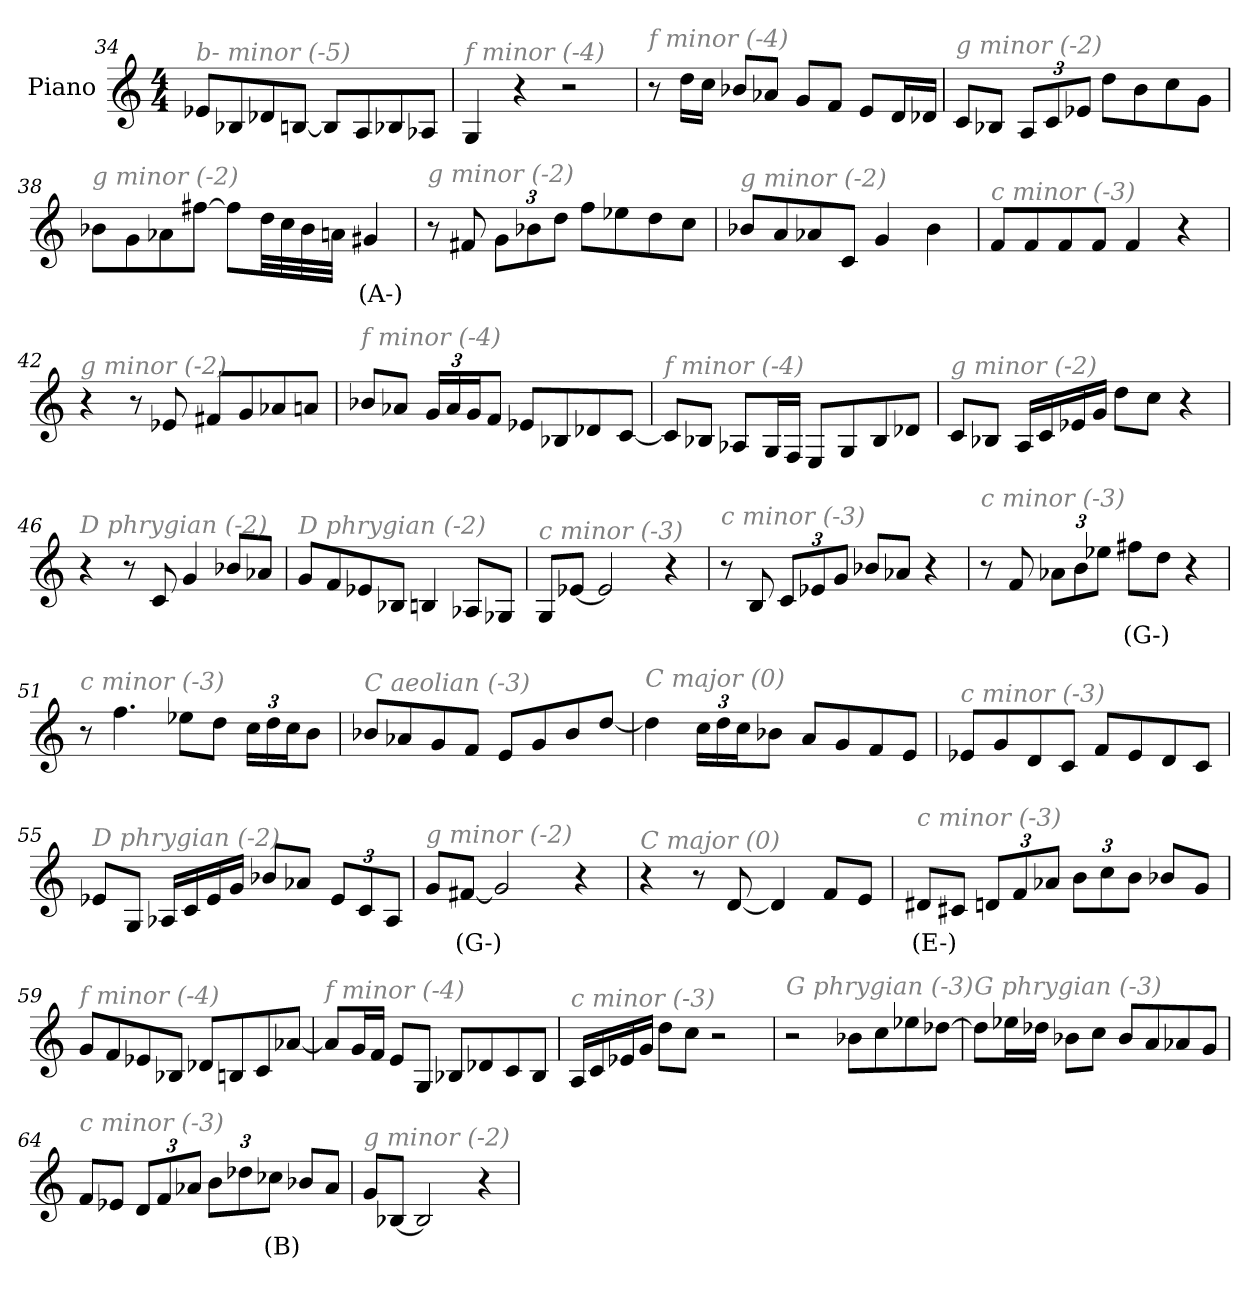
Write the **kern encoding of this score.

**kern	**text
*part1	*part1
*staff1	*staff1
*I"Piano	*
*I'Pno	*
*clefG2	*
*k[]	*
*M4/4	*
=34	=34
!LO:TX:i:color=#808080:t=b- minor (-5)	!
8e-X/L	.
8B-X/	.
8d-X/	.
[8Bn/J	.
8B/L]	.
8A/	.
8B-X/	.
8A-X/J	.
=35	=35
!LO:TX:i:color=#808080:t=f minor (-4)	!
4G/	.
4r	.
2r	.
!!LO:LB:g=z
=36	=36
!LO:TX:i:color=#808080:t=f minor (-4)	!
8r	.
16dd\LL	.
16cc\JJ	.
8b-X/L	.
8a-X/J	.
8g/L	.
8f/J	.
8e/L	.
16d/L	.
16d-X/JJ	.
=37	=37
!LO:TX:i:color=#808080:t=g minor (-2)	!
8c/L	.
8B-X/J	.
*Xbrackettup	*
12A/L	.
12c/	.
12e-X/J	.
8dd\L	.
8b\	.
8cc\	.
8g\J	.
=38	=38
!LO:TX:i:color=#808080:t=g minor (-2)	!
8b-X\L	.
8g\	.
8a-X\	.
[8ff#X\J	.
8ff#\L]	.
32dd\LL	.
32cc\	.
32b-\	.
32an\JJJ	.
4g#Xi/	(A-)
!!LO:PB:g=z
=39	=39
!LO:TX:i:color=#808080:t=g minor (-2)	!
8r	.
8f#X/	.
12g\L	.
12b-X\	.
12dd\J	.
8ff\L	.
8ee-X\	.
8dd\	.
8cc\J	.
=40	=40
!LO:TX:i:color=#808080:t=g minor (-2)	!
8b-X/L	.
8a/	.
8a-X/	.
8c/J	.
4g/	.
4b-\	.
=41	=41
!LO:TX:i:color=#808080:t=c minor (-3)	!
8f/L	.
8f/	.
8f/	.
8f/J	.
4f/	.
4r	.
=42	=42
!LO:TX:i:color=#808080:t=g minor (-2)	!
4r	.
8r	.
8e-X/	.
8f#X/L	.
8g/	.
8a-X/	.
8an/J	.
!!LO:LB:g=z
=43	=43
!LO:TX:i:color=#808080:t=f minor (-4)	!
8b-X/L	.
8a-X/J	.
24g/LL	.
24a-/	.
24g/J	.
8f/J	.
8e-X/L	.
8B-X/	.
8d-X/	.
[8c/J	.
=44	=44
!LO:TX:i:color=#808080:t=f minor (-4)	!
8c/L]	.
8B-X/J	.
8A-X/L	.
16G/L	.
16F/JJ	.
8E/L	.
8G/	.
8B-/	.
8d-X/J	.
=45	=45
!LO:TX:i:color=#808080:t=g minor (-2)	!
8c/L	.
8B-X/J	.
16A/LL	.
16c/	.
16e-X/	.
16g/JJ	.
8dd\L	.
8cc\J	.
4r	.
=46	=46
!LO:TX:i:color=#808080:t=D phrygian (-2)	!
4r	.
8r	.
8c/	.
4g/	.
8b-X/L	.
8a-X/J	.
!!LO:LB:g=z
=47	=47
!LO:TX:i:color=#808080:t=D phrygian (-2)	!
8g/L	.
8f/	.
8e-X/	.
8B-X/J	.
4Bn/	.
8A-X/L	.
8G-X/J	.
=48	=48
!LO:TX:i:color=#808080:t=c minor (-3)	!
8G/L	.
[8e-X/J	.
2e-/]	.
4r	.
=49	=49
!LO:TX:i:color=#808080:t=c minor (-3)	!
8r	.
8B/	.
12c/L	.
12e-X/	.
12g/J	.
8b-X/L	.
8a-X/J	.
4r	.
=50	=50
!LO:TX:i:color=#808080:t=c minor (-3)	!
8r	.
8f/	.
12a-X\L	.
12b\	.
12ee-X\J	.
8ff#Xj\L	(G-)
8dd\J	.
4r	.
!!LO:LB:g=z
=51	=51
!LO:TX:i:color=#808080:t=c minor (-3)	!
8r	.
4.ff\	.
8ee-X\L	.
8dd\J	.
24cc\LL	.
24dd\	.
24cc\J	.
8b\J	.
=52	=52
!LO:TX:i:color=#808080:t=C aeolian (-3)	!
8b-X/L	.
8a-X/	.
8g/	.
8f/J	.
8e/L	.
8g/	.
8b-/	.
[8dd/J	.
=53	=53
!LO:TX:i:color=#808080:t=C major (0)	!
4dd\]	.
24cc\LL	.
24dd\	.
24cc\J	.
8b-X\J	.
8a/L	.
8g/	.
8f/	.
8e/J	.
=54	=54
!LO:TX:i:color=#808080:t=c minor (-3)	!
8e-X/L	.
8g/	.
8d/	.
8c/J	.
8f/L	.
8e-/	.
8d/	.
8c/J	.
!!LO:LB:g=z
=55	=55
!LO:TX:i:color=#808080:t=D phrygian (-2)	!
8e-X/L	.
8G/J	.
16A-X/LL	.
16c/	.
16e-/	.
16g/JJ	.
8b-X/L	.
8a-X/J	.
12e-/L	.
12c/	.
12A-/J	.
=56	=56
!LO:TX:i:color=#808080:t=g minor (-2)	!
8g/L	.
[8f#Xj/J	(G-)
2g-/]	.
4r	.
=57	=57
!LO:TX:i:color=#808080:t=C major (0)	!
4r	.
8r	.
[8d/	.
4d/]	.
8f/L	.
8e/J	.
=58	=58
!LO:TX:i:color=#808080:t=c minor (-3)	!
8d#Xi/L	(E-)
8c#X/J	.
12d/L	.
12f/	.
12a-X/J	.
12b\L	.
12cc\	.
12b\J	.
8b-X/L	.
8g/J	.
!!LO:LB:g=z
=59	=59
!LO:TX:i:color=#808080:t=f minor (-4)	!
8g/L	.
8f/	.
8e-X/	.
8B-X/J	.
8d-X/L	.
8Bn/	.
8c/	.
[8a-X/J	.
=60	=60
!LO:TX:i:color=#808080:t=f minor (-4)	!
8a-/L]	.
16g/L	.
16f/JJ	.
8e/L	.
8G/J	.
8B-X/L	.
8d-X/	.
8c/	.
8B-/J	.
=61	=61
!LO:TX:i:color=#808080:t=c minor (-3)	!
16A/LL	.
16c/	.
16e-X/	.
16g/JJ	.
8dd\L	.
8cc\J	.
2r	.
=62	=62
!LO:TX:i:color=#808080:t=G phrygian (-3)	!
2r	.
8b-X\L	.
8cc\	.
8ee-X\	.
[8dd-X\J	.
!!LO:LB:g=z
=63	=63
!LO:TX:i:color=#808080:t=G phrygian (-3)	!
8dd-\L]	.
16ee-X\L	.
16dd-X\JJ	.
8b-X\L	.
8cc\J	.
8b-/L	.
8a/	.
8a-X/	.
8g/J	.
=64	=64
!LO:TX:i:color=#808080:t=c minor (-3)	!
8f/L	.
8e-X/J	.
12d/L	.
12f/	.
12a-X/J	.
12b\L	.
12dd-X\	.
12cc-Xi\J	(B)
8b-X/L	.
8a-/J	.
=65	=65
!LO:TX:i:color=#808080:t=g minor (-2)	!
8g/L	.
[8B-X/J	.
2B-/]	.
4r	.
=	=
*-	*-
